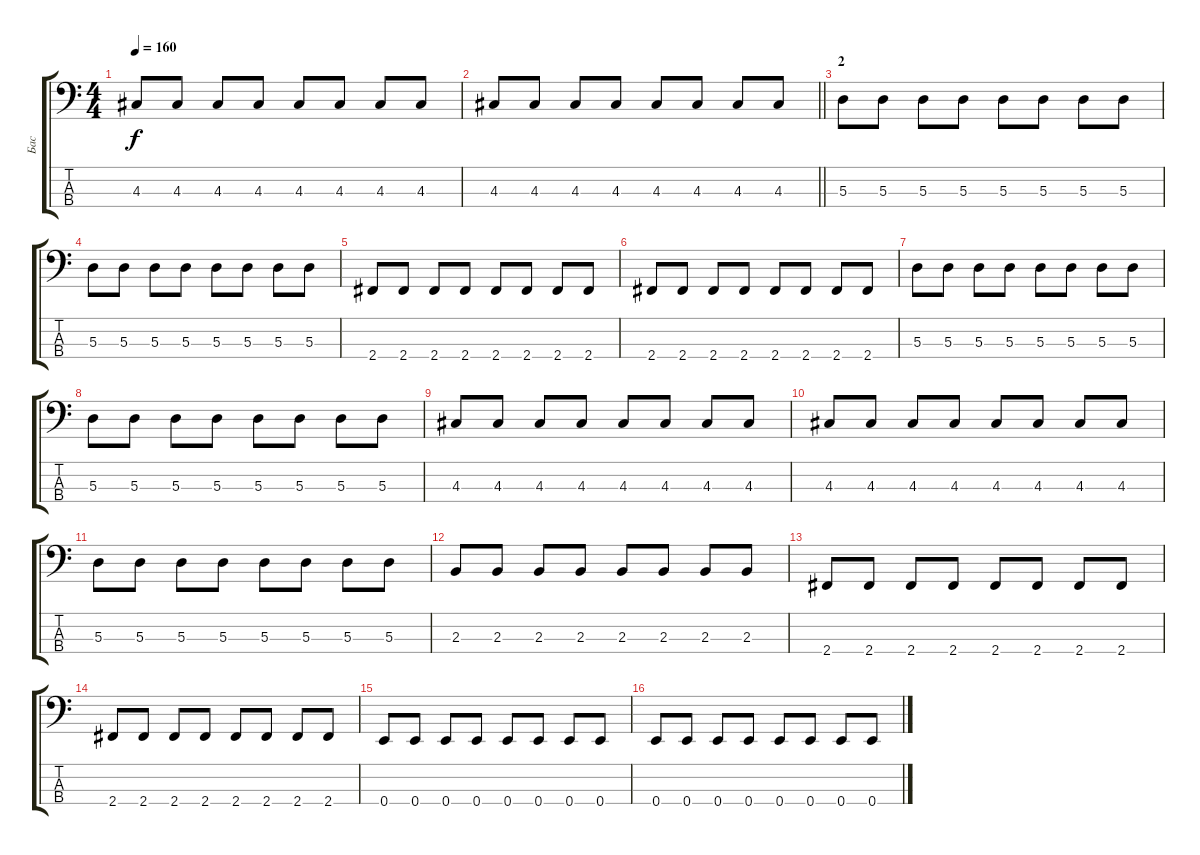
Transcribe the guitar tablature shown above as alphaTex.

\track ("Бас" "Бас") {instrument electricbasspick}
\staff {score tabs}
\tuning (G2 D2 A1 E1) {hide}
\ts (4 4)
\tempo 160
\clef f4
\ks c
4.3.8{dy f} 4.3.8 4.3.8 4.3.8 4.3.8 4.3.8 4.3.8 4.3.8 |
\barLineRight lightlight
4.3.8 4.3.8 4.3.8 4.3.8 4.3.8 4.3.8 4.3.8 4.3.8 |
\section ("" "2")
5.3.8 5.3.8 5.3.8 5.3.8 5.3.8 5.3.8 5.3.8 5.3.8 |
5.3.8 5.3.8 5.3.8 5.3.8 5.3.8 5.3.8 5.3.8 5.3.8 |
2.4.8 2.4.8 2.4.8 2.4.8 2.4.8 2.4.8 2.4.8 2.4.8 |
2.4.8 2.4.8 2.4.8 2.4.8 2.4.8 2.4.8 2.4.8 2.4.8 |
5.3.8 5.3.8 5.3.8 5.3.8 5.3.8 5.3.8 5.3.8 5.3.8 |
5.3.8 5.3.8 5.3.8 5.3.8 5.3.8 5.3.8 5.3.8 5.3.8 |
4.3.8 4.3.8 4.3.8 4.3.8 4.3.8 4.3.8 4.3.8 4.3.8 |
4.3.8 4.3.8 4.3.8 4.3.8 4.3.8 4.3.8 4.3.8 4.3.8 |
5.3.8 5.3.8 5.3.8 5.3.8 5.3.8 5.3.8 5.3.8 5.3.8 |
2.3.8 2.3.8 2.3.8 2.3.8 2.3.8 2.3.8 2.3.8 2.3.8 |
2.4.8 2.4.8 2.4.8 2.4.8 2.4.8 2.4.8 2.4.8 2.4.8 |
2.4.8 2.4.8 2.4.8 2.4.8 2.4.8 2.4.8 2.4.8 2.4.8 |
0.4.8 0.4.8 0.4.8 0.4.8 0.4.8 0.4.8 0.4.8 0.4.8 |
0.4.8 0.4.8 0.4.8 0.4.8 0.4.8 0.4.8 0.4.8 0.4.8
